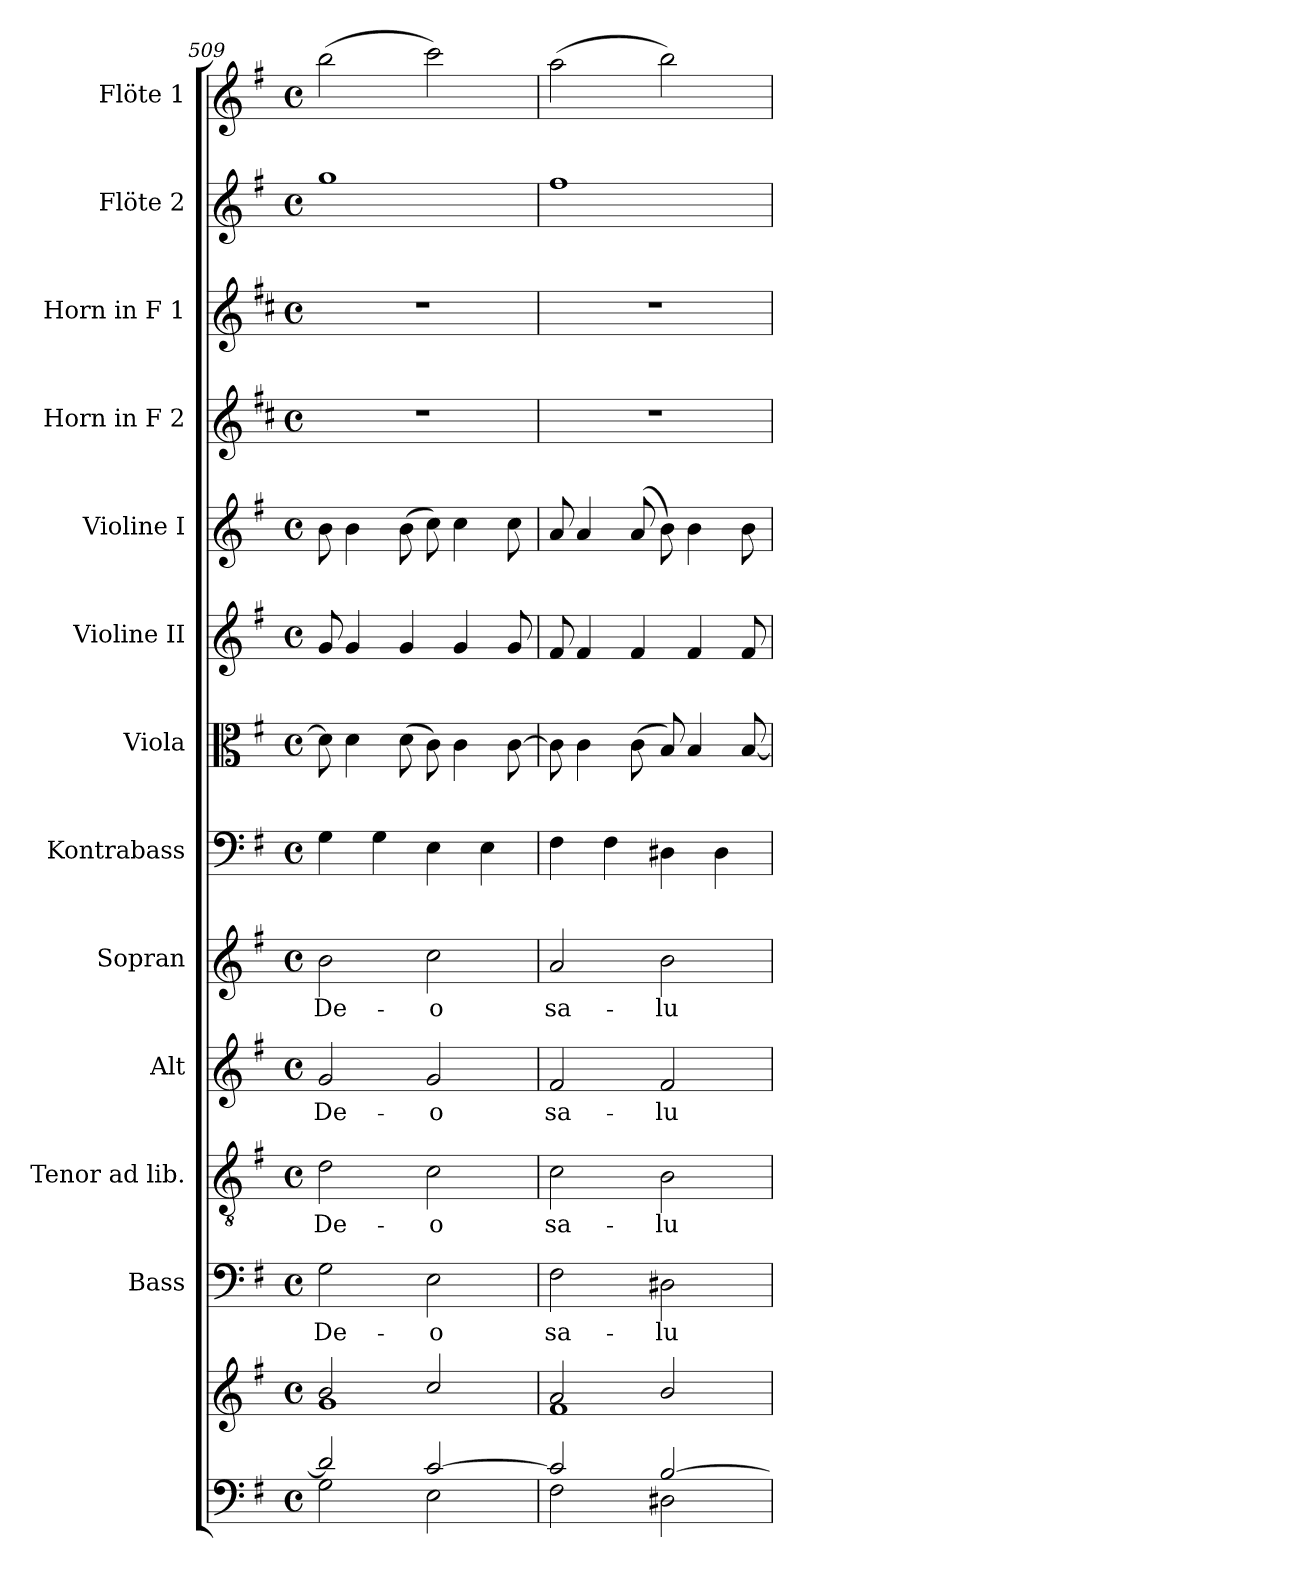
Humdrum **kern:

**kern	**kern	**kern	**text	**kern	**text	**kern	**text	**kern	**text	**kern	**kern	**kern	**kern	**kern	**kern	**kern	**kern
*part13	*part13	*part12	*part12	*part11	*part11	*part10	*part10	*part9	*part9	*part8	*part7	*part6	*part5	*part4	*part3	*part2	*part1
*staff14	*staff13	*staff12	*staff12	*staff11	*staff11	*staff10	*staff10	*staff9	*staff9	*staff8	*staff7	*staff6	*staff5	*staff4	*staff3	*staff2	*staff1
*	*	*I"Bass	*	*I"Tenor ad lib.	*	*I"Alt	*	*I"Sopran	*	*I"Kontrabass	*I"Viola	*I"Violine II	*I"Violine I	*I"Horn in F 2	*I"Horn in F 1	*I"Flöte 2	*I"Flöte 1
*	*	*I'B.	*	*I'T.	*	*I'A.	*	*I'S.	*	*I'Kb.	*I'Vla.	*I'Vl. II	*I'Vl. I	*	*	*I'Fl. 2	*I'Fl. 1
*clefF4	*clefG2	*clefF4	*	*clefGv2	*	*clefG2	*	*clefG2	*	*clefF4	*clefC3	*clefG2	*clefG2	*clefG2	*clefG2	*clefG2	*clefG2
*	*	*	*	*	*	*	*	*	*	*ITrd7c12	*	*	*	*ITrd4c7	*ITrd4c7	*	*
*k[f#]	*k[f#]	*k[f#]	*	*k[f#]	*	*k[f#]	*	*k[f#]	*	*k[f#]	*k[f#]	*k[f#]	*k[f#]	*k[f#]	*k[f#]	*k[f#]	*k[f#]
*G:	*G:	*G:	*	*G:	*	*G:	*	*G:	*	*G:	*G:	*G:	*G:	*G:	*G:	*G:	*G:
*M4/4	*M4/4	*M4/4	*	*M4/4	*	*M4/4	*	*M4/4	*	*M4/4	*M4/4	*M4/4	*M4/4	*M4/4	*M4/4	*M4/4	*M4/4
*met(c)	*met(c)	*met(c)	*	*met(c)	*	*met(c)	*	*met(c)	*	*met(c)	*met(c)	*met(c)	*met(c)	*met(c)	*met(c)	*met(c)	*met(c)
=509	=509	=509	=509	=509	=509	=509	=509	=509	=509	=509	=509	=509	=509	=509	=509	=509	=509
*^	*^	*	*	*	*	*	*	*	*	*	*	*	*	*	*	*	*
!	!	!	!	!	!LO:LY:b	!	!LO:LY:b	!	!LO:LY:b	!	!LO:LY:b	!	!	!	!	!	!	!	!
2d/]	2G\	2b/	1g	2G\	De-	2d\	De-	2g/	De-	2b\	De-	4GG\	8d\]	8g/	8b\	1r	1r	1gg	(>2bb\
.	.	.	.	.	.	.	.	.	.	.	.	.	4d\	4g/	4b\	.	.	.	.
.	.	.	.	.	.	.	.	.	.	.	.	4GG\	.	.	.	.	.	.	.
.	.	.	.	.	.	.	.	.	.	.	.	.	(>8d\	4g/	(>8b\	.	.	.	.
!	!	!	!	!	!LO:LY:b	!	!LO:LY:b	!	!LO:LY:b	!	!LO:LY:b	!	!	!	!	!	!	!	!
[>2c/	2E\	2cc/	.	2E\	-o	2c\	-o	2g/	-o	2cc\	-o	4EE\	8c\)	.	8cc\)	.	.	.	2ccc\)
.	.	.	.	.	.	.	.	.	.	.	.	.	4c\	4g/	4cc\	.	.	.	.
.	.	.	.	.	.	.	.	.	.	.	.	4EE\	.	.	.	.	.	.	.
.	.	.	.	.	.	.	.	.	.	.	.	.	[8c\	8g/	8cc\	.	.	.	.
=510	=510	=510	=510	=510	=510	=510	=510	=510	=510	=510	=510	=510	=510	=510	=510	=510	=510	=510	=510
!	!	!	!	!	!LO:LY:b	!	!LO:LY:b	!	!LO:LY:b	!	!LO:LY:b	!	!	!	!	!	!	!	!
2c/]	2F#\	2a/	1f#	2F#\	sa-	2c\	sa-	2f#/	sa-	2a/	sa-	4FF#\	8c\]	8f#/	8a/	1r	1r	1ff#	(>2aa\
.	.	.	.	.	.	.	.	.	.	.	.	.	4c\	4f#/	4a/	.	.	.	.
.	.	.	.	.	.	.	.	.	.	.	.	4FF#\	.	.	.	.	.	.	.
.	.	.	.	.	.	.	.	.	.	.	.	.	(>8c\	4f#/	(<8a/	.	.	.	.
!	!	!	!	!	!LO:LY:b	!	!LO:LY:b	!	!LO:LY:b	!	!LO:LY:b	!	!	!	!	!	!	!	!
[>2B/	2D#X\	2b/	.	2D#X\	-lu-	2B\	-lu-	2f#/	-lu-	2b\	-lu-	4DD#X\	8B/)	.	8b\)	.	.	.	2bb\)
.	.	.	.	.	.	.	.	.	.	.	.	.	4B/	4f#/	4b\	.	.	.	.
.	.	.	.	.	.	.	.	.	.	.	.	4DD#\	.	.	.	.	.	.	.
.	.	.	.	.	.	.	.	.	.	.	.	.	[8B/	8f#/	8b\	.	.	.	.
*v	*v	*	*	*	*	*	*	*	*	*	*	*	*	*	*	*	*	*	*
*	*v	*v	*	*	*	*	*	*	*	*	*	*	*	*	*	*	*	*
=	=	=	=	=	=	=	=	=	=	=	=	=	=	=	=	=	=
*-	*-	*-	*-	*-	*-	*-	*-	*-	*-	*-	*-	*-	*-	*-	*-	*-	*-
